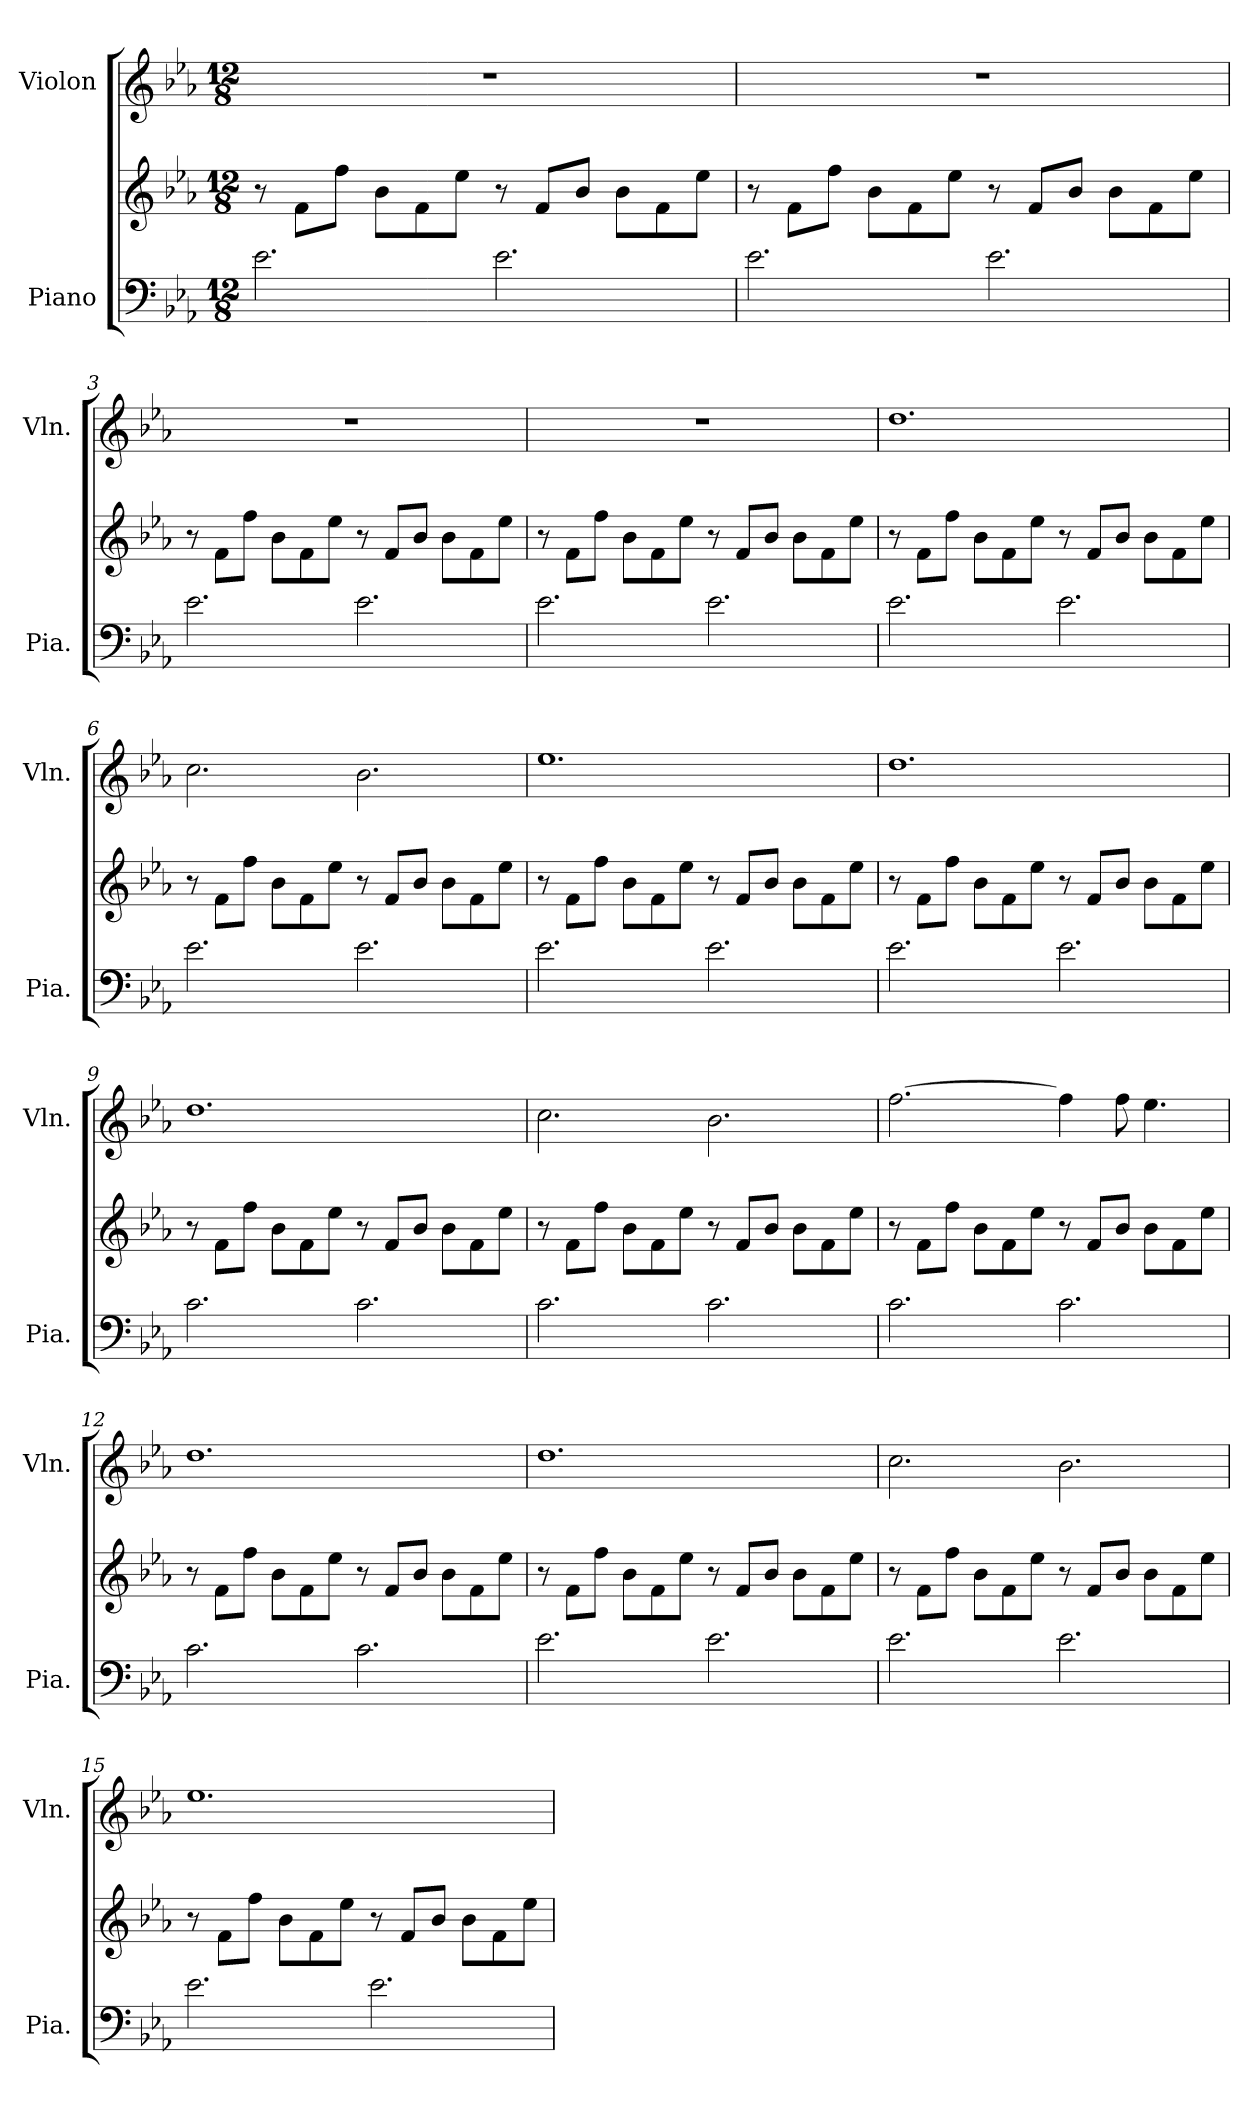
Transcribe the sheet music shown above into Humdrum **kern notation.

**kern	**kern	**kern
*part2	*part2	*part1
*staff3	*staff2	*staff1
*I"Piano	*	*I"Violon
*I'Pia.	*	*I'Vln.
*clefF4	*clefG2	*clefG2
*k[b-e-a-]	*k[b-e-a-]	*k[b-e-a-]
*M12/8	*M12/8	*M12/8
*MM180	*MM180	*MM180
=1	=1	=1
2.e-\	8r	1.r
.	8f\L	.
.	8ff\J	.
.	8b-\L	.
.	8f\	.
.	8ee-\J	.
2.e-\	8r	.
.	8f/L	.
.	8b-/J	.
.	8b-\L	.
.	8f\	.
.	8ee-\J	.
=2	=2	=2
2.e-\	8r	1.r
.	8f\L	.
.	8ff\J	.
.	8b-\L	.
.	8f\	.
.	8ee-\J	.
2.e-\	8r	.
.	8f/L	.
.	8b-/J	.
.	8b-\L	.
.	8f\	.
.	8ee-\J	.
=3	=3	=3
2.e-\	8r	1.r
.	8f\L	.
.	8ff\J	.
.	8b-\L	.
.	8f\	.
.	8ee-\J	.
2.e-\	8r	.
.	8f/L	.
.	8b-/J	.
.	8b-\L	.
.	8f\	.
.	8ee-\J	.
!!LO:LB:g=z
=4	=4	=4
2.e-\	8r	1.r
.	8f\L	.
.	8ff\J	.
.	8b-\L	.
.	8f\	.
.	8ee-\J	.
2.e-\	8r	.
.	8f/L	.
.	8b-/J	.
.	8b-\L	.
.	8f\	.
.	8ee-\J	.
=5	=5	=5
2.e-\	8r	1.dd
.	8f\L	.
.	8ff\J	.
.	8b-\L	.
.	8f\	.
.	8ee-\J	.
2.e-\	8r	.
.	8f/L	.
.	8b-/J	.
.	8b-\L	.
.	8f\	.
.	8ee-\J	.
=6	=6	=6
2.e-\	8r	2.cc\
.	8f\L	.
.	8ff\J	.
.	8b-\L	.
.	8f\	.
.	8ee-\J	.
2.e-\	8r	2.b-\
.	8f/L	.
.	8b-/J	.
.	8b-\L	.
.	8f\	.
.	8ee-\J	.
!!LO:LB:g=z
=7	=7	=7
2.e-\	8r	1.ee-
.	8f\L	.
.	8ff\J	.
.	8b-\L	.
.	8f\	.
.	8ee-\J	.
2.e-\	8r	.
.	8f/L	.
.	8b-/J	.
.	8b-\L	.
.	8f\	.
.	8ee-\J	.
=8	=8	=8
2.e-\	8r	1.dd
.	8f\L	.
.	8ff\J	.
.	8b-\L	.
.	8f\	.
.	8ee-\J	.
2.e-\	8r	.
.	8f/L	.
.	8b-/J	.
.	8b-\L	.
.	8f\	.
.	8ee-\J	.
=9	=9	=9
2.c\	8r	1.dd
.	8f\L	.
.	8ff\J	.
.	8b-\L	.
.	8f\	.
.	8ee-\J	.
2.c\	8r	.
.	8f/L	.
.	8b-/J	.
.	8b-\L	.
.	8f\	.
.	8ee-\J	.
!!LO:LB:g=z
=10	=10	=10
2.c\	8r	2.cc\
.	8f\L	.
.	8ff\J	.
.	8b-\L	.
.	8f\	.
.	8ee-\J	.
2.c\	8r	2.b-\
.	8f/L	.
.	8b-/J	.
.	8b-\L	.
.	8f\	.
.	8ee-\J	.
=11	=11	=11
2.c\	8r	[2.ff\
.	8f\L	.
.	8ff\J	.
.	8b-\L	.
.	8f\	.
.	8ee-\J	.
2.c\	8r	4ff\]
.	8f/L	.
.	8b-/J	8ff\
.	8b-\L	4.ee-\
.	8f\	.
.	8ee-\J	.
=12	=12	=12
2.c\	8r	1.dd
.	8f\L	.
.	8ff\J	.
.	8b-\L	.
.	8f\	.
.	8ee-\J	.
2.c\	8r	.
.	8f/L	.
.	8b-/J	.
.	8b-\L	.
.	8f\	.
.	8ee-\J	.
!!LO:PB:g=z
=13	=13	=13
2.e-\	8r	1.dd
.	8f\L	.
.	8ff\J	.
.	8b-\L	.
.	8f\	.
.	8ee-\J	.
2.e-\	8r	.
.	8f/L	.
.	8b-/J	.
.	8b-\L	.
.	8f\	.
.	8ee-\J	.
=14	=14	=14
2.e-\	8r	2.cc\
.	8f\L	.
.	8ff\J	.
.	8b-\L	.
.	8f\	.
.	8ee-\J	.
2.e-\	8r	2.b-\
.	8f/L	.
.	8b-/J	.
.	8b-\L	.
.	8f\	.
.	8ee-\J	.
=15	=15	=15
2.e-\	8r	1.ee-
.	8f\L	.
.	8ff\J	.
.	8b-\L	.
.	8f\	.
.	8ee-\J	.
2.e-\	8r	.
.	8f/L	.
.	8b-/J	.
.	8b-\L	.
.	8f\	.
.	8ee-\J	.
=	=	=
*-	*-	*-
